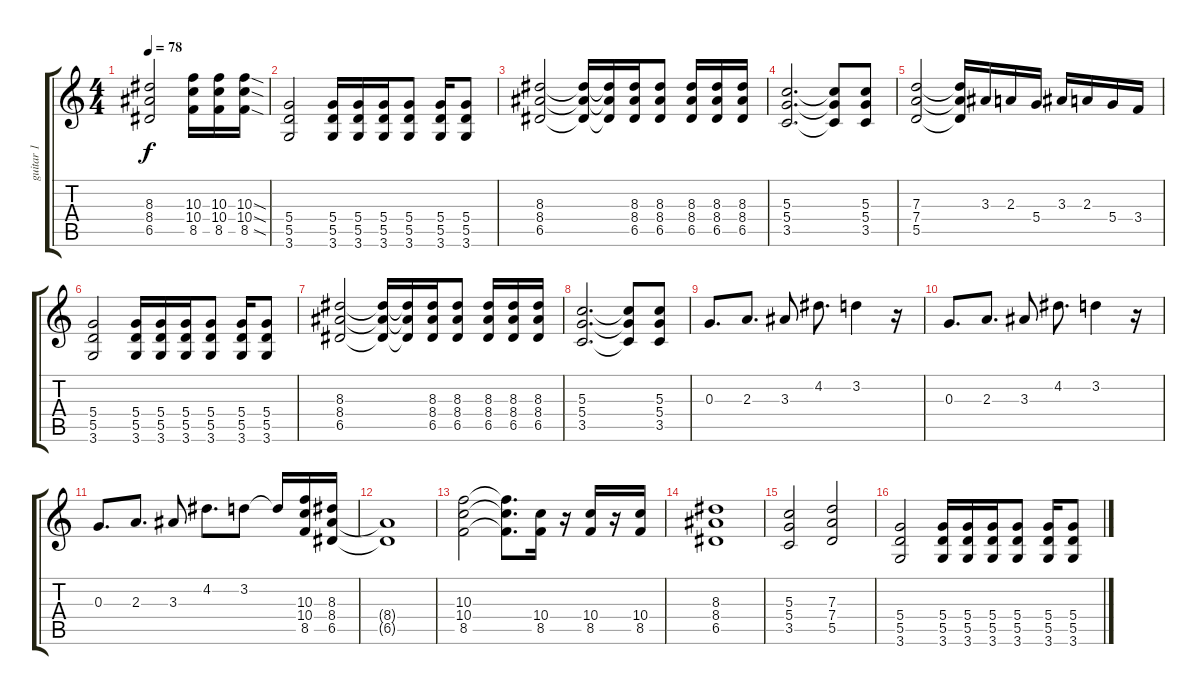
\track ("guitar 1" "guitar 1") {instrument overdrivenguitar}
\staff {score tabs}
\tuning (E4 B3 G3 D3 A2 E2) {hide}
\ts (4 4)
\tempo 78
\clef g2
\ks c
(8.3 8.4 6.5).2{dy f} (10.3 10.4 8.5).16 (10.3 10.4 8.5).16 (10.3{sod} 10.4{sod} 8.5{sod}).16 |
(5.4 5.5 3.6).2 (5.4 5.5 3.6).16 (5.4 5.5 3.6).16 (5.4 5.5 3.6).16 (5.4 5.5 3.6).8 (5.4 5.5 3.6).16 (5.4 5.5 3.6).8 |
(8.3 8.4 6.5).2 (8.3{t} 8.4{t} 6.5{t}).16 (8.3{t} 8.4{t} 6.5{t}).16 (8.3 8.4 6.5).16 (8.3 8.4 6.5).8 (8.3 8.4 6.5).16 (8.3 8.4 6.5).16 (8.3 8.4 6.5).16 |
(5.3 5.4 3.5).2{d} (5.3{t} 5.4{t} 3.5{t}).8 (5.3 5.4 3.5).8 |
(7.3 7.4 5.5).2 (7.3{t} 7.4{t} 5.5{t}).16 3.3.16 2.3.16 5.4.16 3.3.16 2.3.16 5.4.16 3.4.16 |
(5.4 5.5 3.6).2 (5.4 5.5 3.6).16 (5.4 5.5 3.6).16 (5.4 5.5 3.6).16 (5.4 5.5 3.6).8 (5.4 5.5 3.6).16 (5.4 5.5 3.6).8 |
(8.3 8.4 6.5).2 (8.3{t} 8.4{t} 6.5{t}).16 (8.3{t} 8.4{t} 6.5{t}).16 (8.3 8.4 6.5).16 (8.3 8.4 6.5).8 (8.3 8.4 6.5).16 (8.3 8.4 6.5).16 (8.3 8.4 6.5).16 |
(5.3 5.4 3.5).2{d} (5.3{t} 5.4{t} 3.5{t}).8 (5.3 5.4 3.5).8 |
0.3.8{d} 2.3.8{d} 3.3.8 4.2.8{d} 3.2.4 r.16 |
0.3.8{d} 2.3.8{d} 3.3.8 4.2.8{d} 3.2.4 r.16 |
0.3.8{d} 2.3.8{d} 3.3.8 4.2.8{d} 3.2.8 3.2{t}.16 (10.3 10.4 8.5).16 (8.3 8.4 6.5).16 |
(8.4{t} 6.5{t}).1 |
(10.3 10.4 8.5).2 (10.3{t} 10.4{t} 8.5{t}).8{d} (10.4 8.5).16 r.16 (10.4 8.5).16 r.16 (10.4 8.5).16 |
(8.3 8.4 6.5).1 |
(5.3 5.4 3.5).2 (7.3 7.4 5.5).2 |
(5.4 5.5 3.6).2 (5.4 5.5 3.6).16 (5.4 5.5 3.6).16 (5.4 5.5 3.6).16 (5.4 5.5 3.6).8 (5.4 5.5 3.6).16 (5.4 5.5 3.6).8
